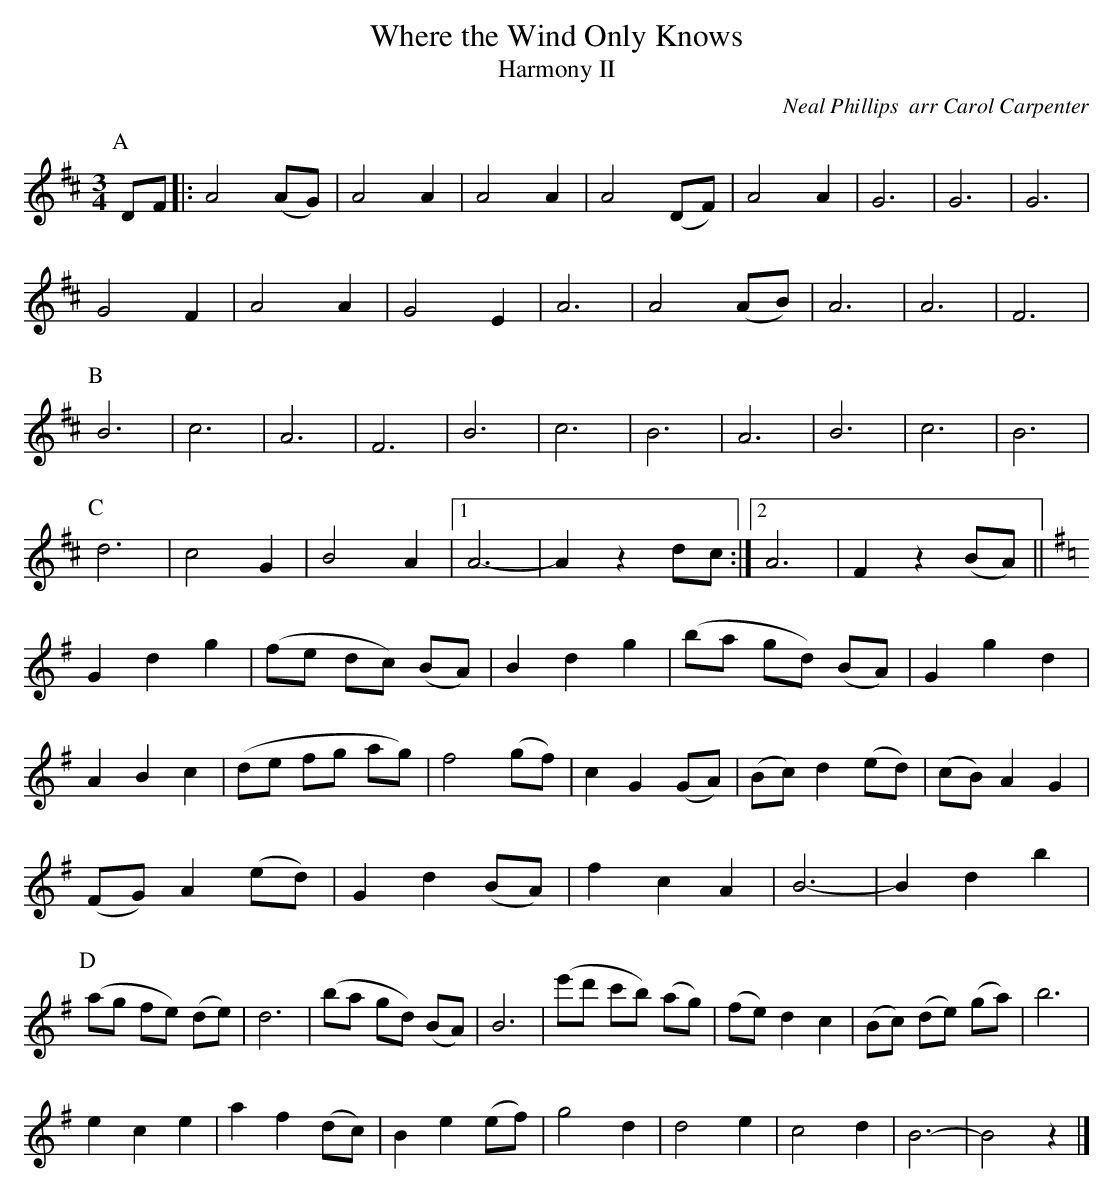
X:1
T:Where the Wind Only Knows
T:Harmony II
C:Neal Phillips  arr Carol Carpenter
L:1/4
M:3/4
K:D
P:A
D/F/|:A2 (A/G/)| A2 A| A2A| A2 (D/F/)| A2 A|G3| G3| G3|
G2 F| A2 A| G2 E| A3| A2 (A/B/)|A3|A3|F3|
P:B
B3| c3| A3| F3| B3| c3| B3| A3|B3| c3| B3|
P:C
d3|c2G|B2 A|1A3-|Az d/c/:|2A3|Fz (B/A/)||
K:G
Gdg|( f/e/ d/c/) (B/A/)| Bdg|( b/a/ g/d/) (B/A/)| Ggd|
ABc|( d/e/ f/g/ a/g/)| f2 (g/f/)| cG( G/A/)| (B/c/) d (e/d/)| (c/B/) AG|
(F/G/) A (e/d/)|Gd (B/A/)|fcA |B3-|B db|
P:D
(a/g/ f/e/) (d/e/)| d3| (b/a/ g/d/) (B/A/)| B3| (e'/d'/ c'/b/) (a/g/)|(f/e/) dc| (B/c/) (d/e/) (g/a/)| b3|
ece|af (d/c/)|  Be (e/f/)| g2 d| d2e| c2d| B3-|B2z|]
